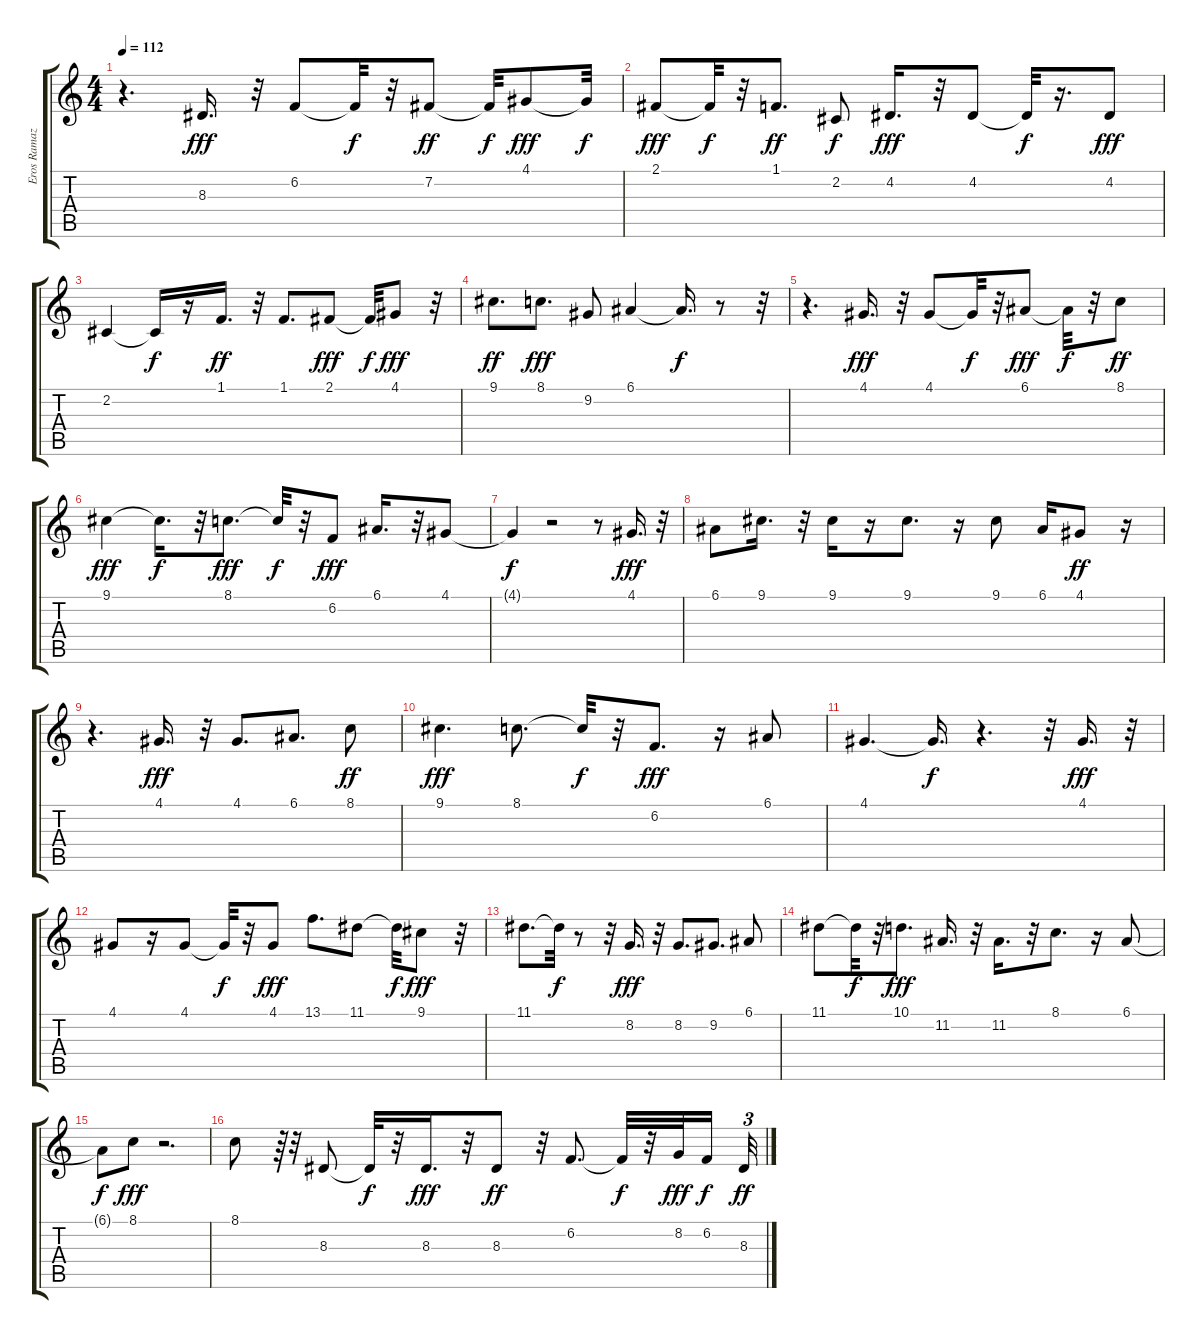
\track ("Eros Ramazzotti (Voz)" "Eros Ramaz") {instrument panflute}
\staff {score tabs}
\tuning (E4 B3 G3 D3 A2 E2) {hide}
\ts (4 4)
\tempo 112
\clef g2
\ks c
r.4{d dy fff} 8.3.16{d} r.32 6.2.8 6.2{t}.32{dy f} r.32 7.2.8{dy ff} 7.2{t}.32{dy f} 4.1.8{dy fff} 4.1{t}.32{dy f} |
2.1.8{dy fff} 2.1{t}.32{dy f} r.32 1.1.8{d dy ff} 2.2.8{dy f} 4.2.16{d dy fff} r.32 4.2.8 4.2{t}.32{dy f} r.16{d} 4.2.8{dy fff} |
2.2.4 2.2{t}.16{dy f} r.16 1.1.16{d dy ff} r.32 1.1.8{d} 2.1.8{dy fff} 2.1{t}.32{dy f} 4.1.8{dy fff} r.32 |
9.1.8{d dy ff} 8.1.8{d dy fff} 9.2.8 6.1.4 6.1{t}.16{d dy f} r.8 r.32 |
r.4{d} 4.1.16{d dy fff} r.32 4.1.8 4.1{t}.32{dy f} r.32 6.1.8{dy fff} 6.1{t}.32{dy f} r.32 8.1.8{dy ff} |
9.1.4{dy fff} 9.1{t}.16{d dy f} r.32 8.1.8{d dy fff} 8.1{t}.32{dy f} r.32 6.2.8{dy fff} 6.1.16{d} r.32 4.1.8 |
4.1{t}.4{dy f} r.2 r.8 4.1.16{d dy fff} r.32 |
6.1.8 9.1.16{d} r.32 9.1.16 r.16 9.1.8{d} r.16 9.1.8 6.1.16 4.1.8{dy ff} r.16 |
r.4{d} 4.1.16{d dy fff} r.32 4.1.8{d} 6.1.8{d} 8.1.8{dy ff} |
9.1.4{d dy fff} 8.1.8{d} 8.1{t}.32{dy f} r.32 6.2.8{d dy fff} r.16 6.1.8 |
4.1.4{d} 4.1{t}.16{d dy f} r.4{d} r.32 4.1.16{d dy fff} r.32 |
4.1.8 r.16 4.1.8 4.1{t}.32{dy f} r.32 4.1.8{dy fff} 13.1.8{d} 11.1.8 11.1{t}.32{dy f} 9.1.8{dy fff} r.32 |
11.1.8{d} 11.1{t}.32{dy f} r.8 r.32 8.2.16{d dy fff} r.32 8.2.8{d} 9.2.8{d} 6.1.8 |
11.1.8 11.1{t}.32{dy f} r.32 10.1.8{d dy fff} 11.2.16{d} r.32 11.2.16{d} r.32 8.1.8{d} r.16 6.1.8 |
6.1{t}.8{dy f} 8.1.8{dy fff} r.2{d} |
8.1.8 r.64{tu (3 2)} r.32 8.3.8 8.3{t}.32{dy f} r.32 8.3.16{d dy fff} r.32 8.3.8{dy ff} r.32 6.2.8{d} 6.2{t}.32{dy f} r.32 8.2.32{dy fff} 6.2.16{dy f beam splitsecondary} 8.3.32{tu (3 2) dy ff}
